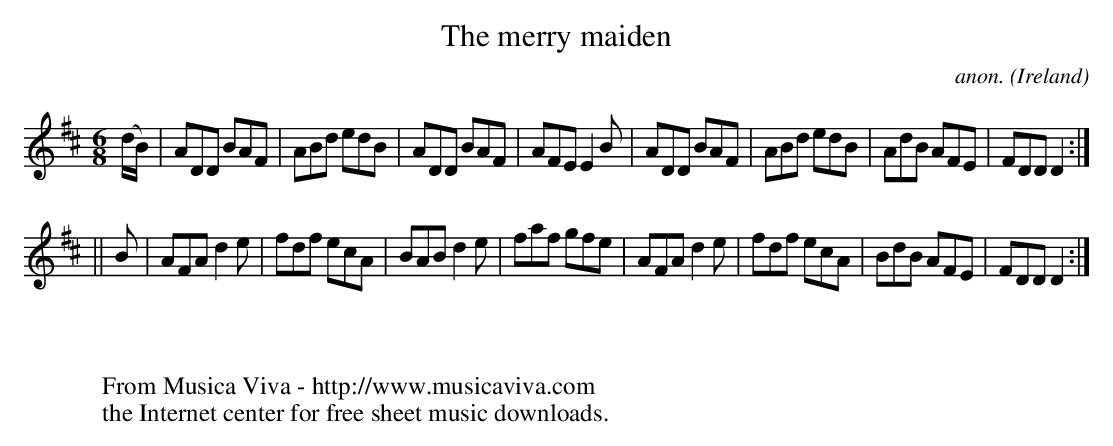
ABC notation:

X:1
T:The merry maiden
C:anon.
O:Ireland
M:6/8
L:1/8
K:D
(d/B/)|ADD BAF|ABd edB|ADD BAF|AFE E2B|ADD BAF|ABd edB|AdB AFE|FDD D2:|
||B|AFA d2e|fdf ecA|BAB d2e|faf gfe|AFA d2e|fdf ecA|BdB AFE|FDD D2:|
W:
W:
W:  From Musica Viva - http://www.musicaviva.com
W:  the Internet center for free sheet music downloads.
